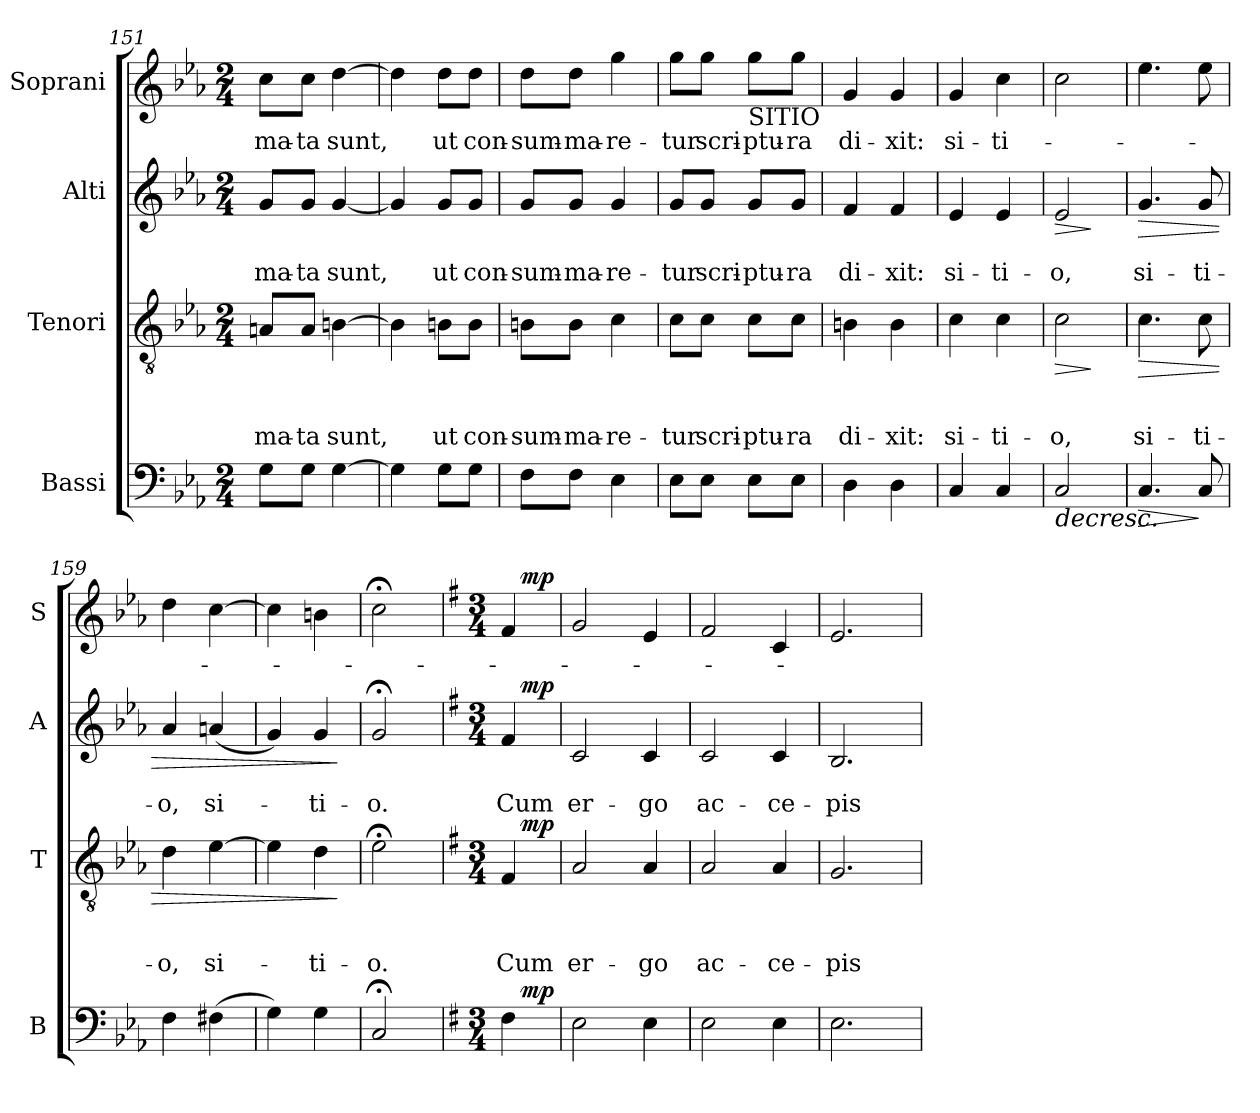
**kern	**dynam	**kern	**text	**text	**text	**dynam	**kern	**text	**text	**dynam	**kern	**text	**dynam
*part4	*part4	*part3	*part3	*part3	*part3	*part3	*part2	*part2	*part2	*part2	*part1	*part1	*part1
*staff4	*staff4	*staff3	*staff3	*staff3	*staff3	*staff3	*staff2	*staff2	*staff2	*staff2	*staff1	*staff1	*staff1
*I"Bassi	*	*I"Tenori	*	*	*	*	*I"Alti	*	*	*	*I"Soprani	*	*
*I'B	*	*I'T	*	*	*	*	*I'A	*	*	*	*I'S	*	*
*clefF4	*	*clefGv2	*	*	*	*	*clefG2	*	*	*	*clefG2	*	*
*k[b-e-a-]	*	*k[b-e-a-]	*	*	*	*	*k[b-e-a-]	*	*	*	*k[b-e-a-]	*	*
*E-:	*	*E-:	*	*	*	*	*E-:	*	*	*	*E-:	*	*
*M2/4	*	*M2/4	*	*	*	*	*M2/4	*	*	*	*M2/4	*	*
=151	=151	=151	=151	=151	=151	=151	=151	=151	=151	=151	=151	=151	=151
!	!	!	!	!	!LO:LY:b	!	!	!	!LO:LY:b	!	!	!LO:LY:b	!
8G\L	.	8An/L	.	.	-ma-	.	8g/L	.	-ma-	.	8cc\L	-ma-	.
!	!	!	!	!	!LO:LY:b	!	!	!	!LO:LY:b	!	!	!LO:LY:b	!
8G\J	.	8A/J	.	.	-ta	.	8g/J	.	-ta	.	8cc\J	-ta	.
!	!	!	!	!	!LO:LY:b	!	!	!	!LO:LY:b	!	!	!LO:LY:b	!
[>4G\	.	[>4Bn\	.	.	sunt,	.	[<4g/	.	sunt,	.	[>4dd\	sunt,	.
=152	=152	=152	=152	=152	=152	=152	=152	=152	=152	=152	=152	=152	=152
4G\]	.	4B\]	.	.	.	.	4g/]	.	.	.	4dd\]	.	.
!	!	!	!	!	!LO:LY:b	!	!	!	!LO:LY:b	!	!	!LO:LY:b	!
8G\L	.	8Bn\L	.	.	ut	.	8g/L	.	ut	.	8dd\L	ut	.
!	!	!	!	!	!LO:LY:b	!	!	!	!LO:LY:b	!	!	!LO:LY:b	!
8G\J	.	8B\J	.	.	con-	.	8g/J	.	con-	.	8dd\J	con-	.
!!LO:PB:g=z
=153	=153	=153	=153	=153	=153	=153	=153	=153	=153	=153	=153	=153	=153
!	!	!	!	!	!LO:LY:b	!	!	!	!LO:LY:b	!	!	!LO:LY:b	!
8F\L	.	8Bn\L	.	.	-sum-	.	8g/L	.	-sum-	.	8dd\L	-sum-	.
!	!	!	!	!	!LO:LY:b	!	!	!	!LO:LY:b	!	!	!LO:LY:b	!
8F\J	.	8B\J	.	.	-ma-	.	8g/J	.	-ma-	.	8dd\J	-ma-	.
!	!	!	!	!	!LO:LY:b	!	!	!	!LO:LY:b	!	!	!LO:LY:b	!
4E-\	.	4c\	.	.	-re-	.	4g/	.	-re-	.	4gg\	-re-	.
=154	=154	=154	=154	=154	=154	=154	=154	=154	=154	=154	=154	=154	=154
!	!	!	!	!	!LO:LY:b	!	!	!	!LO:LY:b	!	!	!LO:LY:b	!
8E-\L	.	8c\L	.	.	-tur	.	8g/L	.	-tur	.	8gg\L	-tur	.
!	!	!	!	!	!LO:LY:b	!	!	!	!LO:LY:b	!	!	!LO:LY:b	!
8E-\J	.	8c\J	.	.	scri-	.	8g/J	.	scri-	.	8gg\J	scri-	.
!	!	!	!	!	!	!	!	!	!	!	!LO:TX:b:t=SITIO	!	!
!	!	!	!	!	!LO:LY:b	!	!	!	!LO:LY:b	!	!	!LO:LY:b	!
8E-\L	.	8c\L	.	.	-ptu-	.	8g/L	.	-ptu-	.	8gg\L	-ptu-	.
!	!	!	!	!	!LO:LY:b	!	!	!	!LO:LY:b	!	!	!LO:LY:b	!
8E-\J	.	8c\J	.	.	-ra	.	8g/J	.	-ra	.	8gg\J	-ra	.
=155	=155	=155	=155	=155	=155	=155	=155	=155	=155	=155	=155	=155	=155
!	!	!	!	!	!LO:LY:b	!	!	!	!LO:LY:b	!	!	!LO:LY:b	!
4D\	.	4Bn\	.	.	di-	.	4f/	.	di-	.	4g/	di-	.
!	!	!	!	!	!LO:LY:b	!	!	!	!LO:LY:b	!	!	!LO:LY:b	!
4D\	.	4B\	.	.	-xit:	.	4f/	.	-xit:	.	4g/	-xit:	.
=156	=156	=156	=156	=156	=156	=156	=156	=156	=156	=156	=156	=156	=156
!	!	!	!	!	!LO:LY:b	!	!	!	!LO:LY:b	!	!	!LO:LY:b	!
4C/	.	4c\	.	.	si-	.	4e-/	.	si-	.	4g/	si-	.
!	!	!	!	!	!LO:LY:b	!	!	!	!LO:LY:b	!	!	!LO:LY:b	!
4C/	.	4c\	.	.	-ti-	.	4e-/	.	-ti-	.	4cc\	-ti-	.
=157	=157	=157	=157	=157	=157	=157	=157	=157	=157	=157	=157	=157	=157
!	!LO:HP:b	!	!	!	!LO:LY:b	!LO:HP:b	!	!	!LO:LY:b	!LO:HP:b	!	!	!
2C/	>	2c\	.	.	-o,	>	2e-/	.	-o,	>	2cc\	.	.
.	.	.	.	.	.	]	.	.	.	]	.	.	.
!!LO:LB:g=z
=158	=158	=158	=158	=158	=158	=158	=158	=158	=158	=158	=158	=158	=158
!	!LO:HP:b	!	!	!	!LO:LY:b	!LO:HP:b	!	!	!LO:LY:b	!LO:HP:b	!	!	!
4.C/	>	4.c\	.	.	si-	>	4.g/	.	si-	>	4.ee-\	.	.
!	!	!	!	!	!LO:LY:b	!	!	!	!LO:LY:b	!	!	!	!
8C/	]	8c\	.	.	-ti-	.	8g/	.	-ti-	.	8ee-\	.	.
=159	=159	=159	=159	=159	=159	=159	=159	=159	=159	=159	=159	=159	=159
!	!	!	!	!	!LO:LY:b	!	!	!	!LO:LY:b	!	!	!	!
4F\	.	4d\	.	.	-o,	.	4a-/	.	-o,	.	4dd\	.	.
!	!	!	!	!	!LO:LY:b	!	!	!	!LO:LY:b	!	!	!	!
(>4F#X\	.	[>4e-\	.	.	si-	.	(<4an/	.	si-	.	[>4cc\	.	.
=160	=160	=160	=160	=160	=160	=160	=160	=160	=160	=160	=160	=160	=160
4G\)	.	4e-\]	.	.	.	.	4g/)	.	.	.	4cc\]	.	.
!	!	!	!	!	!LO:LY:b	!	!	!	!LO:LY:b	!	!	!	!
4G\	.	4d\	.	.	-ti-	.	4g/	.	-ti-	.	4bn\	.	.
.	]	.	.	.	.	]	.	.	.	]	.	.	.
=161	=161	=161	=161	=161	=161	=161	=161	=161	=161	=161	=161	=161	=161
!	!	!	!	!	!LO:LY:b	!	!	!	!LO:LY:b	!	!	!	!
2C;/	.	2e-;<\	.	.	-o.	.	2g;/	.	-o.	.	2cc;<\	.	.
!!LO:PB:g=z
=162!	=162!	=162!	=162!	=162!	=162!	=162!	=162!	=162!	=162!	=162!	=162!	=162!	=162!
*k[f#]	*	*k[f#]	*	*	*	*	*k[f#]	*	*	*	*k[f#]	*	*
*G:	*	*G:	*	*	*	*	*G:	*	*	*	*G:	*	*
*M3/4	*	*M3/4	*	*	*	*	*M3/4	*	*	*	*M3/4	*	*
!	!	!	!	!	!LO:LY:b	!	!	!	!LO:LY:b	!	!	!	!
*^	*	*^	*	*	*	*	*^	*	*	*	*^	*	*
4F#\	16ryy	.	4F#/	16ryy	.	.	Cum	.	4f#/	16ryy	.	Cum	.	4f#/	16ryy	.	.
!	!	!LO:DY:a	!	!	!	!	!	!LO:DY:a	!	!	!	!	!LO:DY:a	!	!	!	!LO:DY:a
.	8.ryy	mp	.	8.ryy	.	.	.	mp	.	8.ryy	.	.	mp	.	8.ryy	.	mp
=163	=163	=163	=163	=163	=163	=163	=163	=163	=163	=163	=163	=163	=163	=163	=163	=163	=163
!	!	!	!	!	!	!	!LO:LY:b	!	!	!	!	!LO:LY:b	!	!	!	!	!
*v	*v	*	*	*	*	*	*	*	*v	*v	*	*	*	*v	*v	*	*
*	*	*v	*v	*	*	*	*	*	*	*	*	*	*	*
2E\	.	2A/	.	.	er-	.	2c/	.	er-	.	2g/	.	.
!	!	!	!	!	!LO:LY:b	!	!	!	!LO:LY:b	!	!	!	!
4E\	.	4A/	.	.	-go	.	4c/	.	-go	.	4e/	.	.
=164	=164	=164	=164	=164	=164	=164	=164	=164	=164	=164	=164	=164	=164
!	!	!	!	!	!LO:LY:b	!	!	!	!LO:LY:b	!	!	!	!
2E\	.	2A/	.	.	ac-	.	2c/	.	ac-	.	2f#/	.	.
!	!	!	!	!	!LO:LY:b	!	!	!	!LO:LY:b	!	!	!	!
4E\	.	4A/	.	.	-ce-	.	4c/	.	-ce-	.	4c/	.	.
=165	=165	=165	=165	=165	=165	=165	=165	=165	=165	=165	=165	=165	=165
!	!	!	!	!	!LO:LY:b	!	!	!	!LO:LY:b	!	!	!	!
2.E\	.	2.G/	.	.	-pis-	.	2.B/	.	-pis-	.	2.e/	.	.
=	=	=	=	=	=	=	=	=	=	=	=	=	=
*-	*-	*-	*-	*-	*-	*-	*-	*-	*-	*-	*-	*-	*-
